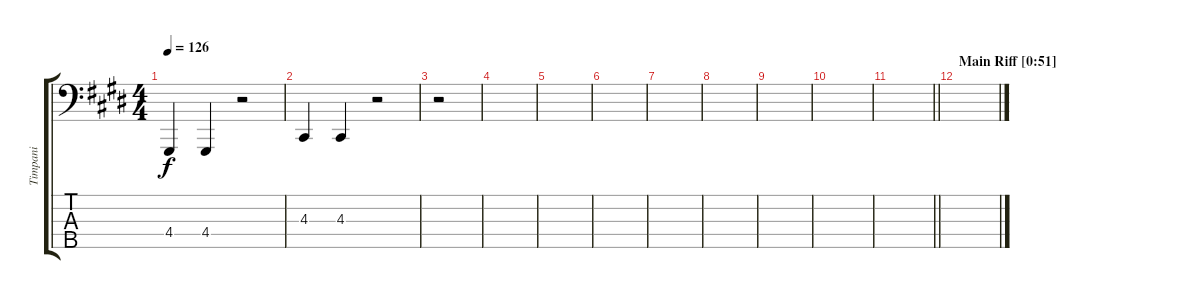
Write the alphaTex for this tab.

\track ("Timpani" "Timpani") {instrument timpani}
\staff {score tabs}
\tuning (G2 D2 A1 E1 B0) {hide}
\ts (4 4)
\tempo 126
\clef f4
\ks c#minor
4.4.4{dy f} 4.4.4 r.2 |
4.3.4 4.3.4 r.2 |
r.2 |
|
|
|
|
|
|
|
\barLineRight lightlight
|
\section ("" "Main Riff [0:51]")
